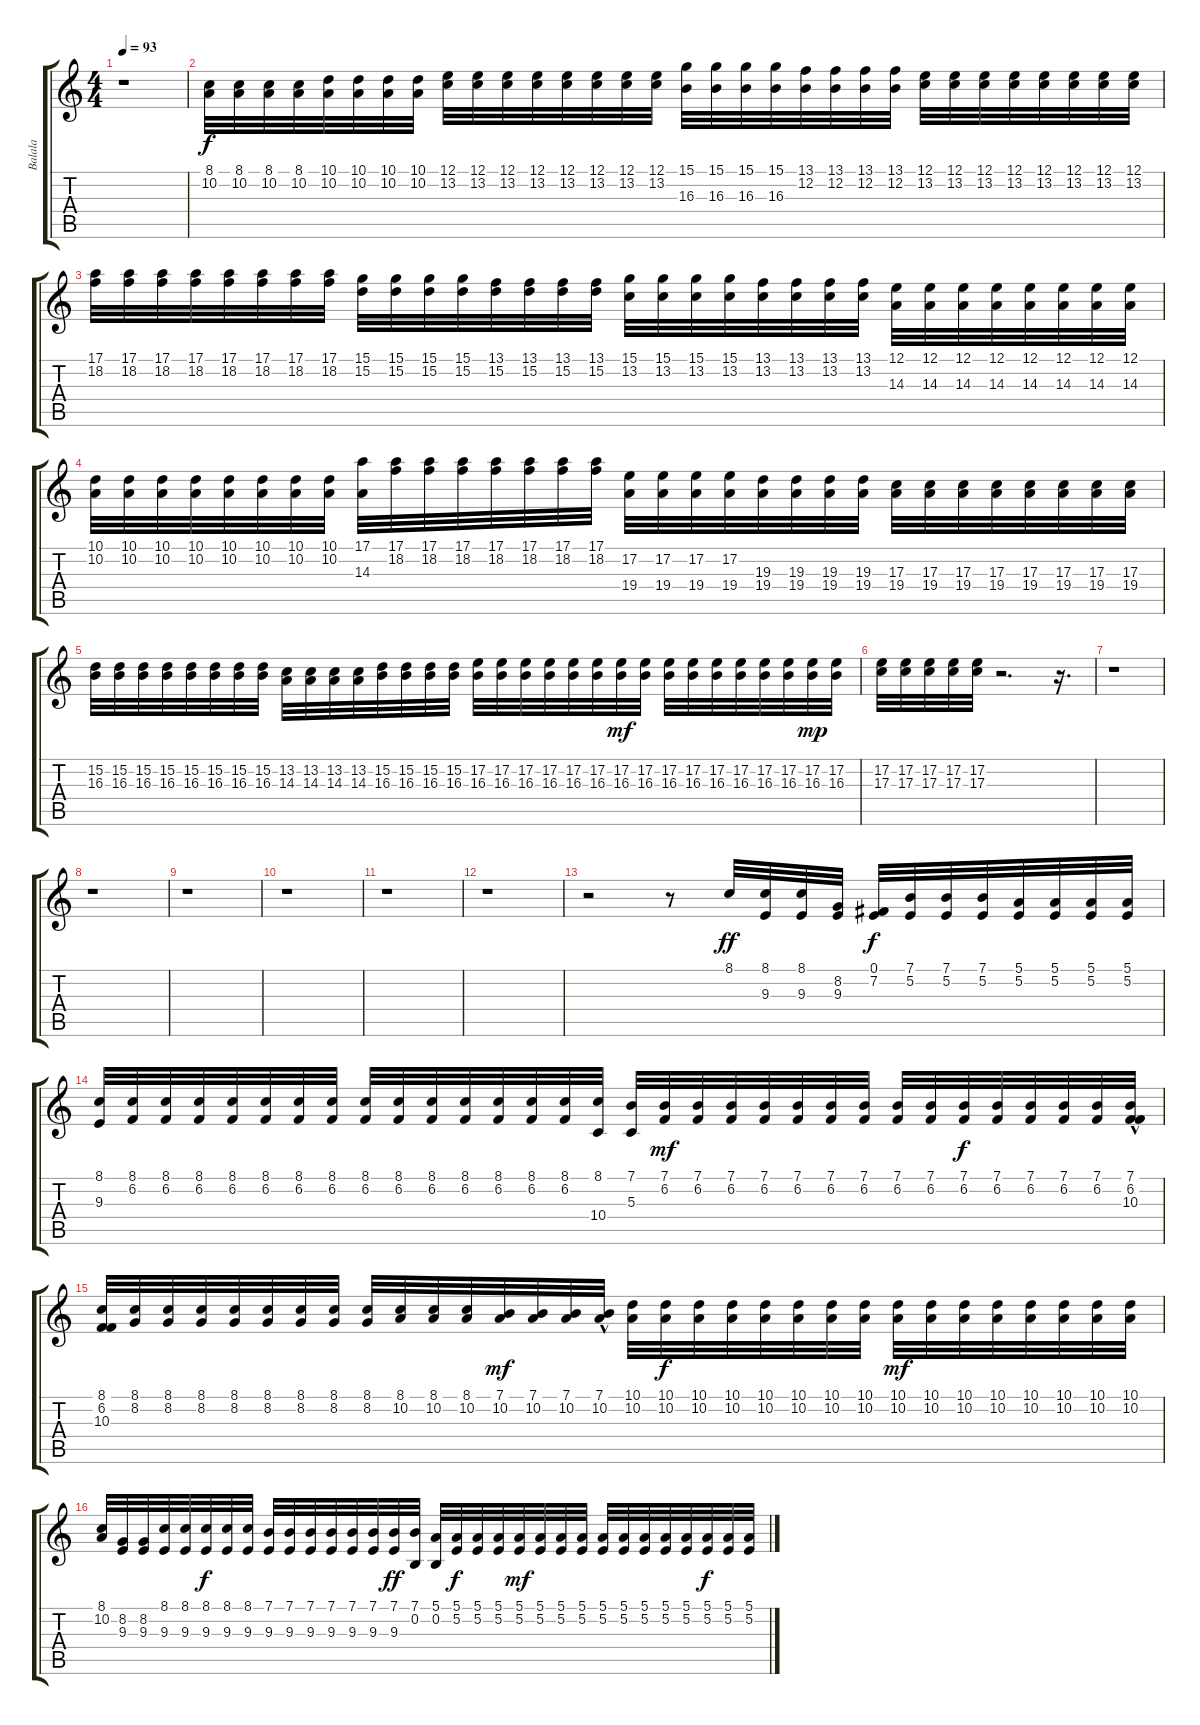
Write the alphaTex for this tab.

\track ("Balala" "Balala") {instrument fx4atmosphere}
\staff {score tabs}
\tuning (E4 B3 G3 D3 A2 E2) {hide}
\ts (4 4)
\tempo 93
\clef g2
\ks c
r.1{dy p} |
(8.1 10.2).32{dy f} (8.1 10.2).32 (8.1 10.2).32 (8.1 10.2).32 (10.1 10.2).32 (10.1 10.2).32 (10.1 10.2).32 (10.1 10.2).32 (12.1 13.2).32 (12.1 13.2).32 (12.1 13.2).32 (12.1 13.2).32 (12.1 13.2).32 (12.1 13.2).32 (12.1 13.2).32 (12.1 13.2).32 (15.1 16.3).32 (15.1 16.3).32 (15.1 16.3).32 (15.1 16.3).32 (13.1 12.2).32 (13.1 12.2).32 (13.1 12.2).32 (13.1 12.2).32 (12.1 13.2).32 (12.1 13.2).32 (12.1 13.2).32 (12.1 13.2).32 (12.1 13.2).32 (12.1 13.2).32 (12.1 13.2).32 (12.1 13.2).32 |
(17.1 18.2).32 (17.1 18.2).32 (17.1 18.2).32 (17.1 18.2).32 (17.1 18.2).32 (17.1 18.2).32 (17.1 18.2).32 (17.1 18.2).32 (15.1 15.2).32 (15.1 15.2).32 (15.1 15.2).32 (15.1 15.2).32 (13.1 15.2).32 (13.1 15.2).32 (13.1 15.2).32 (13.1 15.2).32 (15.1 13.2).32 (15.1 13.2).32 (15.1 13.2).32 (15.1 13.2).32 (13.1 13.2).32 (13.1 13.2).32 (13.1 13.2).32 (13.1 13.2).32 (12.1 14.3).32 (12.1 14.3).32 (12.1 14.3).32 (12.1 14.3).32 (12.1 14.3).32 (12.1 14.3).32 (12.1 14.3).32 (12.1 14.3).32 |
(10.1 10.2).32 (10.1 10.2).32 (10.1 10.2).32 (10.1 10.2).32 (10.1 10.2).32 (10.1 10.2).32 (10.1 10.2).32 (10.1 10.2).32 (17.1 14.3).32 (17.1 18.2).32 (17.1 18.2).32 (17.1 18.2).32 (17.1 18.2).32 (17.1 18.2).32 (17.1 18.2).32 (17.1 18.2).32 (17.2 19.4).32 (17.2 19.4).32 (17.2 19.4).32 (17.2 19.4).32 (19.3 19.4).32 (19.3 19.4).32 (19.3 19.4).32 (19.3 19.4).32 (17.3 19.4).32 (17.3 19.4).32 (17.3 19.4).32 (17.3 19.4).32 (17.3 19.4).32 (17.3 19.4).32 (17.3 19.4).32 (17.3 19.4).32 |
(15.2 16.3).32 (15.2 16.3).32 (15.2 16.3).32 (15.2 16.3).32 (15.2 16.3).32 (15.2 16.3).32 (15.2 16.3).32 (15.2 16.3).32 (13.2 14.3).32 (13.2 14.3).32 (13.2 14.3).32 (13.2 14.3).32 (15.2 16.3).32 (15.2 16.3).32 (15.2 16.3).32 (15.2 16.3).32 (17.2 16.3).32 (17.2 16.3).32 (17.2 16.3).32 (17.2 16.3).32 (17.2 16.3).32 (17.2 16.3).32 (17.2 16.3).32{dy mf} (17.2 16.3).32 (17.2 16.3).32 (17.2 16.3).32 (17.2 16.3).32 (17.2 16.3).32 (17.2 16.3).32 (17.2 16.3).32 (17.2 16.3).32{dy mp} (17.2 16.3).32 |
(17.2 17.3).32 (17.2 17.3).32 (17.2 17.3).32 (17.2 17.3).32 (17.2 17.3).32 r.2{d} r.16{d} |
r.1 |
r.1 |
r.1 |
r.1 |
r.1 |
r.1 |
r.2 r.8 8.1.32{dy ff} (8.1 9.3).32 (8.1 9.3).32 (8.2 9.3).32 (0.1 7.2).32{dy f} (7.1 5.2).32 (7.1 5.2).32 (7.1 5.2).32 (5.1 5.2).32 (5.1 5.2).32 (5.1 5.2).32 (5.1 5.2).32 |
(8.1 9.3).32 (8.1 6.2).32 (8.1 6.2).32 (8.1 6.2).32 (8.1 6.2).32 (8.1 6.2).32 (8.1 6.2).32 (8.1 6.2).32 (8.1 6.2).32 (8.1 6.2).32 (8.1 6.2).32 (8.1 6.2).32 (8.1 6.2).32 (8.1 6.2).32 (8.1 6.2).32 (8.1 10.4).32 (7.1 5.3).32 (7.1 6.2).32{dy mf} (7.1 6.2).32 (7.1 6.2).32 (7.1 6.2).32 (7.1 6.2).32 (7.1 6.2).32 (7.1 6.2).32 (7.1 6.2).32 (7.1 6.2).32 (7.1 6.2).32{dy f} (7.1 6.2).32 (7.1 6.2).32 (7.1 6.2).32 (7.1 6.2).32 (7.1{hac} 6.2 10.3).32 |
(8.1 6.2 10.3).32 (8.1 8.2).32 (8.1 8.2).32 (8.1 8.2).32 (8.1 8.2).32 (8.1 8.2).32 (8.1 8.2).32 (8.1 8.2).32 (8.1 8.2).32 (8.1 10.2).32 (8.1 10.2).32 (8.1 10.2).32 (7.1 10.2).32{dy mf} (7.1 10.2).32 (7.1 10.2).32 (7.1{hac} 10.2).32 (10.1 10.2).32 (10.1 10.2).32{dy f} (10.1 10.2).32 (10.1 10.2).32 (10.1 10.2).32 (10.1 10.2).32 (10.1 10.2).32 (10.1 10.2).32 (10.1 10.2).32{dy mf} (10.1 10.2).32 (10.1 10.2).32 (10.1 10.2).32 (10.1 10.2).32 (10.1 10.2).32 (10.1 10.2).32 (10.1 10.2).32 |
(8.1 10.2).32 (8.2 9.3).32 (8.2 9.3).32 (8.1 9.3).32 (8.1 9.3).32 (8.1 9.3).32{dy f} (8.1 9.3).32 (8.1 9.3).32 (7.1 9.3).32 (7.1 9.3).32 (7.1 9.3).32 (7.1 9.3).32 (7.1 9.3).32 (7.1 9.3).32 (7.1 9.3).32{dy ff} (7.1 0.2).32 (5.1 0.2).32 (5.1 5.2).32{dy f} (5.1 5.2).32 (5.1 5.2).32 (5.1 5.2).32{dy mf} (5.1 5.2).32 (5.1 5.2).32 (5.1 5.2).32 (5.1 5.2).32 (5.1 5.2).32 (5.1 5.2).32 (5.1 5.2).32 (5.1 5.2).32 (5.1 5.2).32{dy f} (5.1 5.2).32 (5.1 5.2).32
